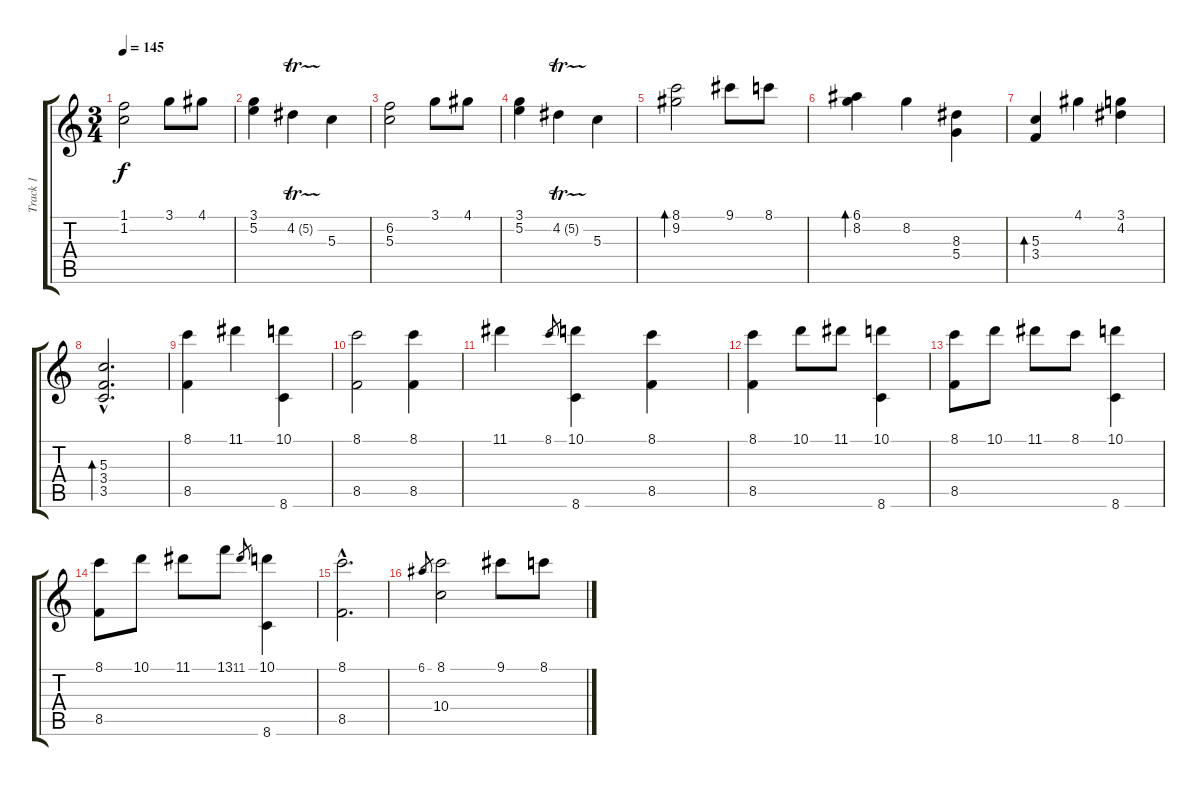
\track ("Track 1" "Track 1") {instrument acousticguitarnylon}
\staff {score tabs}
\tuning (E4 B3 G3 D3 A2 E2) {hide}
\ts (3 4)
\tempo 145
\clef g2
\ks c
(1.1 1.2).2{dy f} 3.1.8 4.1.8 |
(3.1 5.2).4 4.2{tr (5 16)}.4 5.3.4 |
(6.2 5.3).2 3.1.8 4.1.8 |
(3.1 5.2).4 4.2{tr (5 16)}.4 5.3.4 |
(8.1 9.2).2{bd 480} 9.1.8 8.1.8 |
(6.1 8.2).4{bd 480} 8.2.4 (8.3 5.4).4 |
(5.3 3.4).4{bd 120} 4.1.4 (3.1 4.2).4 |
(5.3{hac} 3.4{hac} 3.5{hac}).2{d bd 480} |
(8.1 8.5).4 11.1.4 (10.1 8.6).4 |
(8.1 8.5).2 (8.1 8.5).4 |
11.1.4 8.1.8{gr} (10.1 8.6).4 (8.1 8.5).4 |
(8.1 8.5).4 10.1.8 11.1.8 (10.1 8.6).4 |
(8.1 8.5).8 10.1.8 11.1.8 8.1.8 (10.1 8.6).4 |
(8.1 8.5).8 10.1.8 11.1.8 13.1.8 11.1.8{gr} (10.1 8.6).4 |
(8.1{hac} 8.5{hac}).2{d} |
6.1.8{gr} (8.1 10.4).2 9.1.8 8.1.8
